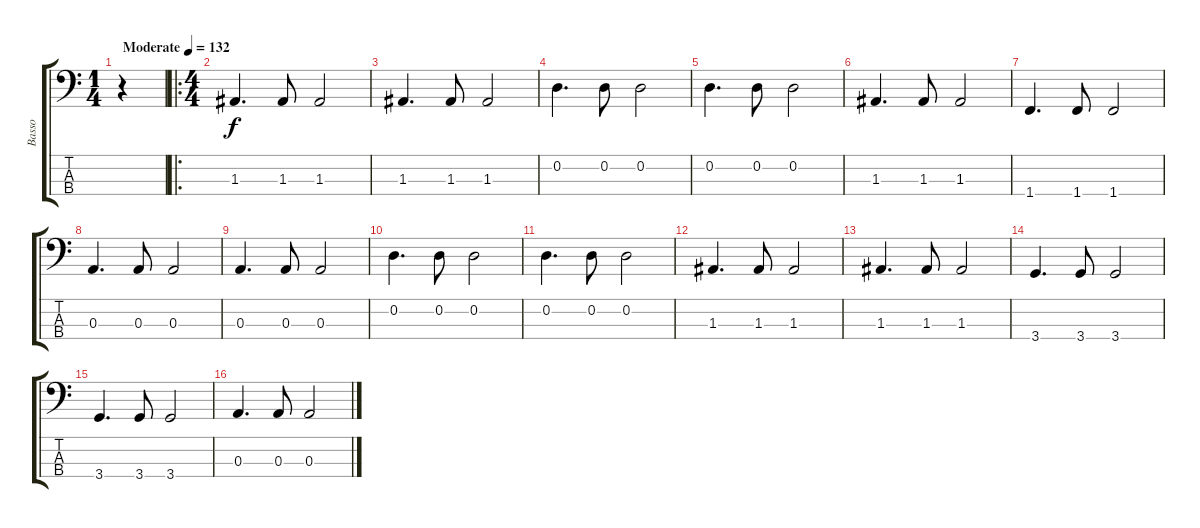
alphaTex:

\track ("Basso" "Basso") {instrument electricbassfinger}
\staff {score tabs}
\tuning (G2 D2 A1 E1) {hide}
\ts (1 4)
\tempo (132 "Moderate")
\clef f4
\ks c
r.4{dy f instrument electricbassfinger} |
\ro
\ts (4 4)
1.3.4{d} 1.3.8 1.3.2 |
1.3.4{d} 1.3.8 1.3.2 |
0.2.4{d} 0.2.8 0.2.2 |
0.2.4{d} 0.2.8 0.2.2 |
1.3.4{d} 1.3.8 1.3.2 |
1.4.4{d} 1.4.8 1.4.2 |
0.3.4{d} 0.3.8 0.3.2 |
0.3.4{d} 0.3.8 0.3.2 |
0.2.4{d} 0.2.8 0.2.2 |
0.2.4{d} 0.2.8 0.2.2 |
1.3.4{d} 1.3.8 1.3.2 |
1.3.4{d} 1.3.8 1.3.2 |
3.4.4{d} 3.4.8 3.4.2 |
3.4.4{d} 3.4.8 3.4.2 |
0.3.4{d} 0.3.8 0.3.2
